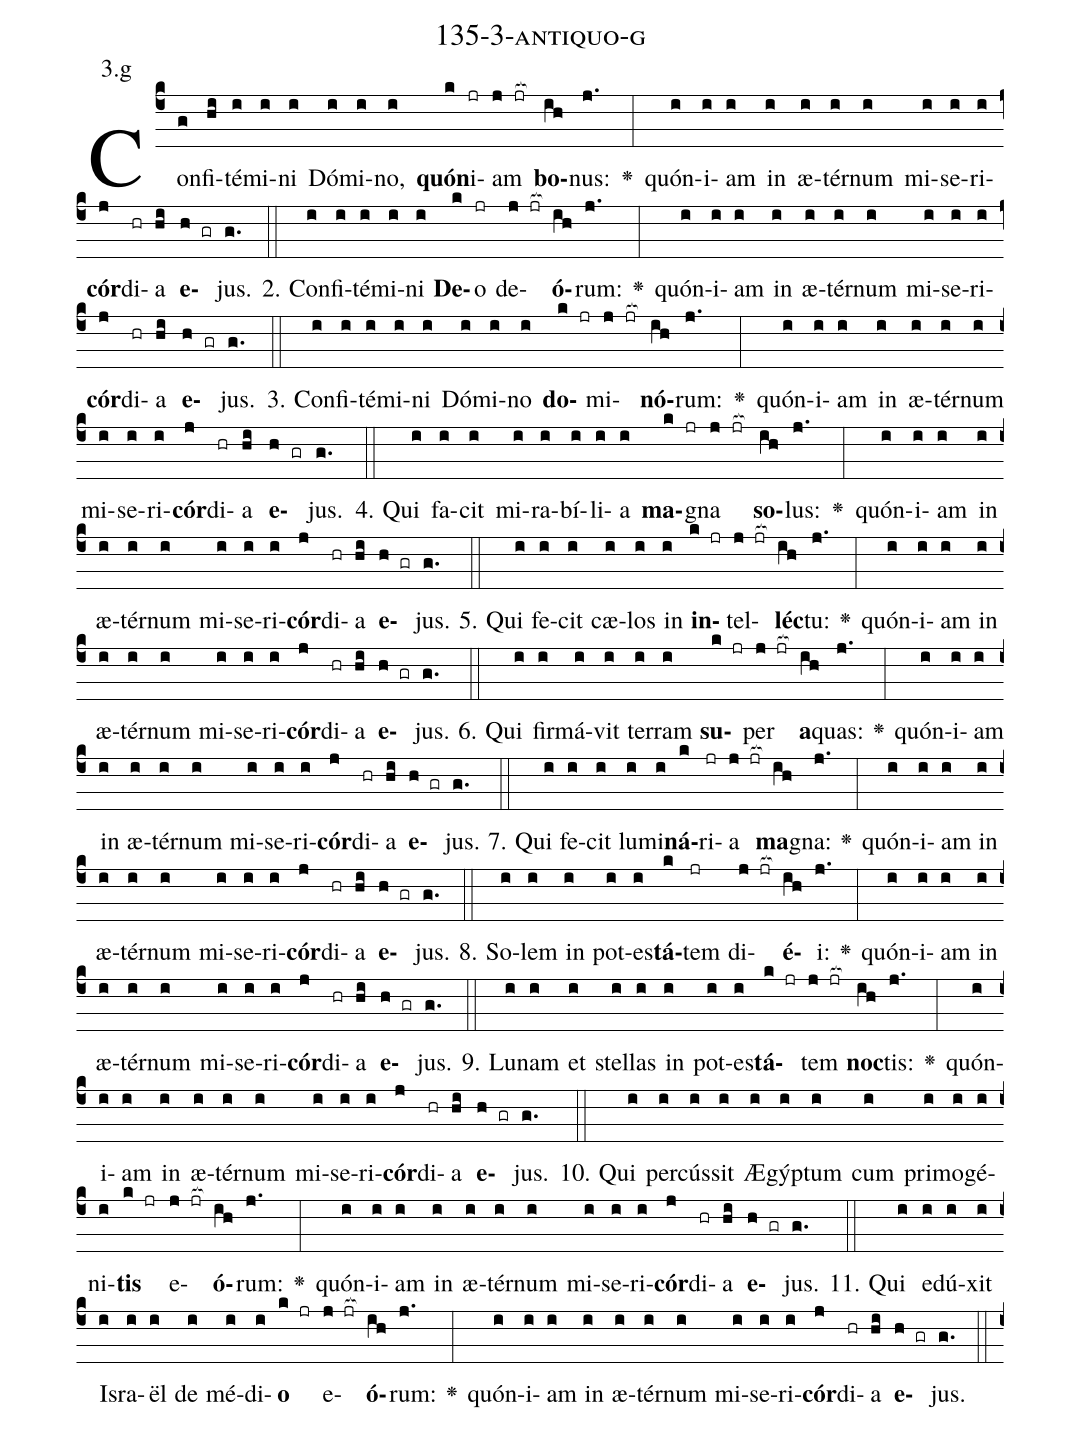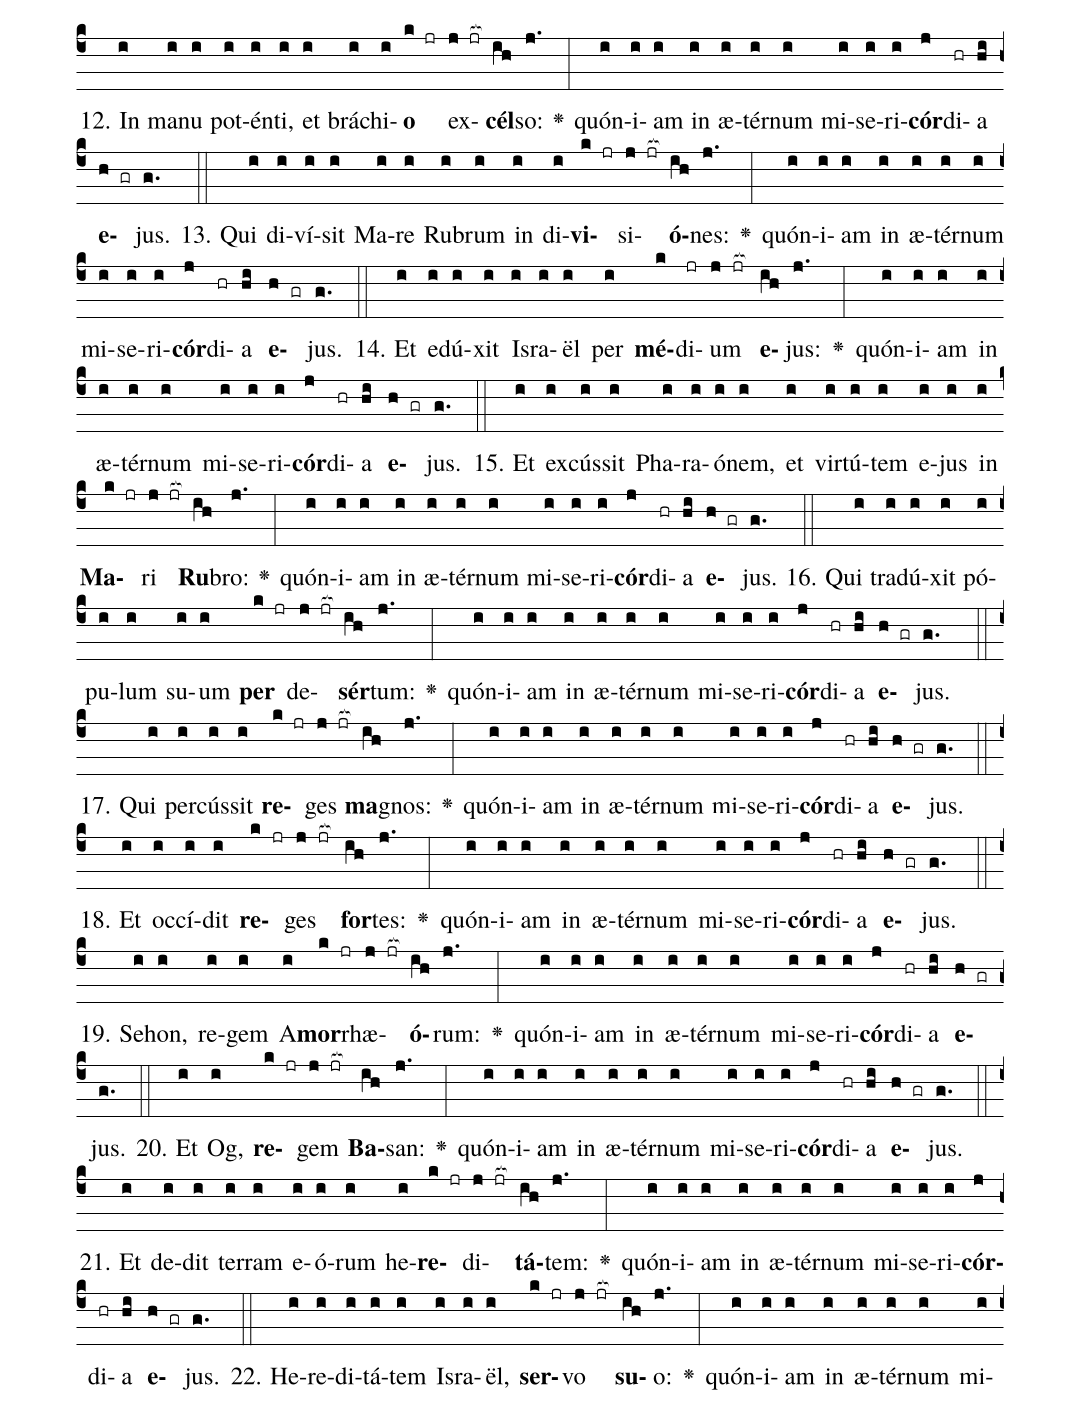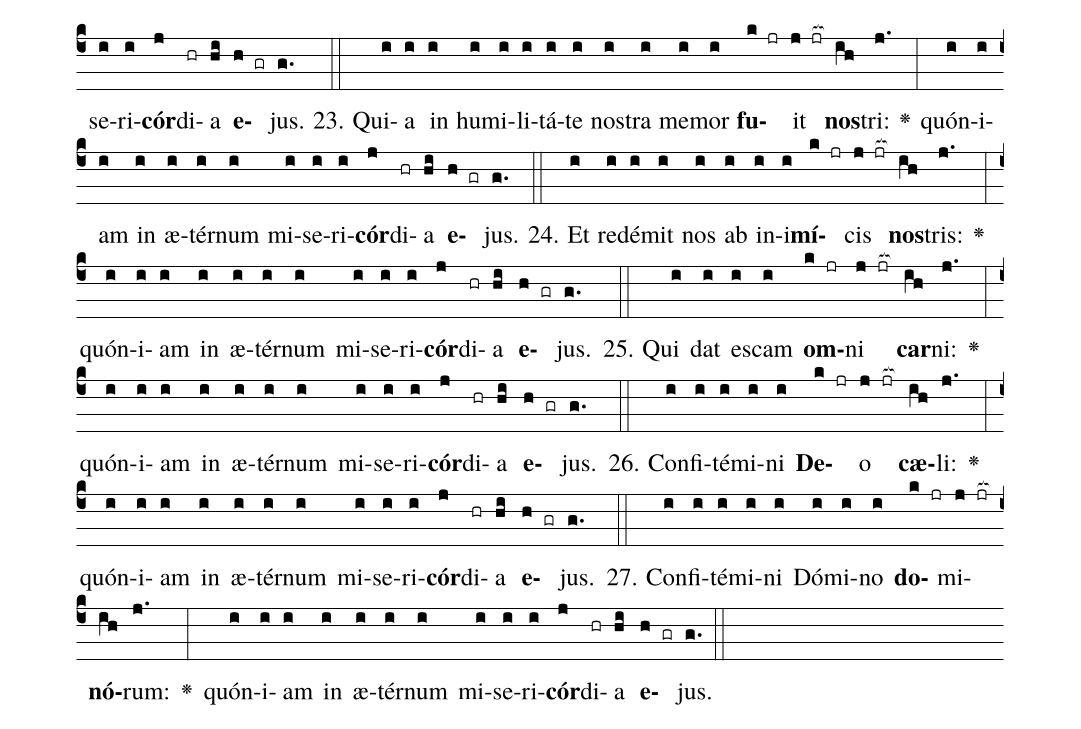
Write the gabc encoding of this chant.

name: 135-3-antiquo-g;
annotation: 3.g;
%%
(c4)Con(g)fi(hi)té(i)mi(i)ni(i) Dó(i)mi(i)no,(i) <b>quón</b>(k)i(jr)am(j jr[ocb:1{]) <b>bo</b>(ih[ocb:0}])nus:(j.) <v>\greheightstar</v>(:) quón(i)i(i)am(i) in(i) æ(i)tér(i)num(i) mi(i)se(i)ri(i)<b>cór</b>(j)di(hr)a(hi) <b>e</b>(h gr)jus.(g.) (::)
2. Con(i)fi(i)té(i)mi(i)ni(i) <b>De</b>(k)o(jr) de(j jr[ocb:1{])<b>ó</b>(ih[ocb:0}])rum:(j.) <v>\greheightstar</v>(:) quón(i)i(i)am(i) in(i) æ(i)tér(i)num(i) mi(i)se(i)ri(i)<b>cór</b>(j)di(hr)a(hi) <b>e</b>(h gr)jus.(g.) (::)
3. Con(i)fi(i)té(i)mi(i)ni(i) Dó(i)mi(i)no(i) <b>do</b>(k jr)mi(j jr[ocb:1{])<b>nó</b>(ih[ocb:0}])rum:(j.) <v>\greheightstar</v>(:) quón(i)i(i)am(i) in(i) æ(i)tér(i)num(i) mi(i)se(i)ri(i)<b>cór</b>(j)di(hr)a(hi) <b>e</b>(h gr)jus.(g.) (::)
4. Qui(i) fa(i)cit(i) mi(i)ra(i)bí(i)li(i)a(i) <b>ma</b>(k jr)gna(j jr[ocb:1{]) <b>so</b>(ih[ocb:0}])lus:(j.) <v>\greheightstar</v>(:) quón(i)i(i)am(i) in(i) æ(i)tér(i)num(i) mi(i)se(i)ri(i)<b>cór</b>(j)di(hr)a(hi) <b>e</b>(h gr)jus.(g.) (::)
5. Qui(i) fe(i)cit(i) cæ(i)los(i) in(i) <b>in</b>(k jr)tel(j jr[ocb:1{])<b>léc</b>(ih[ocb:0}])tu:(j.) <v>\greheightstar</v>(:) quón(i)i(i)am(i) in(i) æ(i)tér(i)num(i) mi(i)se(i)ri(i)<b>cór</b>(j)di(hr)a(hi) <b>e</b>(h gr)jus.(g.) (::)
6. Qui(i) fir(i)má(i)vit(i) ter(i)ram(i) <b>su</b>(k jr)per(j jr[ocb:1{]) <b>a</b>(ih[ocb:0}])quas:(j.) <v>\greheightstar</v>(:) quón(i)i(i)am(i) in(i) æ(i)tér(i)num(i) mi(i)se(i)ri(i)<b>cór</b>(j)di(hr)a(hi) <b>e</b>(h gr)jus.(g.) (::)
7. Qui(i) fe(i)cit(i) lu(i)mi(i)<b>ná</b>(k)ri(jr)a(j jr[ocb:1{]) <b>ma</b>(ih[ocb:0}])gna:(j.) <v>\greheightstar</v>(:) quón(i)i(i)am(i) in(i) æ(i)tér(i)num(i) mi(i)se(i)ri(i)<b>cór</b>(j)di(hr)a(hi) <b>e</b>(h gr)jus.(g.) (::)
8. So(i)lem(i) in(i) pot(i)es(i)<b>tá</b>(k)tem(jr) di(j jr[ocb:1{])<b>é</b>(ih[ocb:0}])i:(j.) <v>\greheightstar</v>(:) quón(i)i(i)am(i) in(i) æ(i)tér(i)num(i) mi(i)se(i)ri(i)<b>cór</b>(j)di(hr)a(hi) <b>e</b>(h gr)jus.(g.) (::)
9. Lu(i)nam(i) et(i) stel(i)las(i) in(i) pot(i)es(i)<b>tá</b>(k jr)tem(j jr[ocb:1{]) <b>noc</b>(ih[ocb:0}])tis:(j.) <v>\greheightstar</v>(:) quón(i)i(i)am(i) in(i) æ(i)tér(i)num(i) mi(i)se(i)ri(i)<b>cór</b>(j)di(hr)a(hi) <b>e</b>(h gr)jus.(g.) (::)
10. Qui(i) per(i)cús(i)sit(i) Æ(i)gýp(i)tum(i) cum(i) pri(i)mo(i)gé(i)ni(i)<b>tis</b>(k jr) e(j jr[ocb:1{])<b>ó</b>(ih[ocb:0}])rum:(j.) <v>\greheightstar</v>(:) quón(i)i(i)am(i) in(i) æ(i)tér(i)num(i) mi(i)se(i)ri(i)<b>cór</b>(j)di(hr)a(hi) <b>e</b>(h gr)jus.(g.) (::)
11. Qui(i) e(i)dú(i)xit(i) Is(i)ra(i)ël(i) de(i) mé(i)di(i)<b>o</b>(k jr) e(j jr[ocb:1{])<b>ó</b>(ih[ocb:0}])rum:(j.) <v>\greheightstar</v>(:) quón(i)i(i)am(i) in(i) æ(i)tér(i)num(i) mi(i)se(i)ri(i)<b>cór</b>(j)di(hr)a(hi) <b>e</b>(h gr)jus.(g.) (::)
12. In(i) ma(i)nu(i) pot(i)én(i)ti,(i) et(i) brá(i)chi(i)<b>o</b>(k jr) ex(j jr[ocb:1{])<b>cél</b>(ih[ocb:0}])so:(j.) <v>\greheightstar</v>(:) quón(i)i(i)am(i) in(i) æ(i)tér(i)num(i) mi(i)se(i)ri(i)<b>cór</b>(j)di(hr)a(hi) <b>e</b>(h gr)jus.(g.) (::)
13. Qui(i) di(i)ví(i)sit(i) Ma(i)re(i) Ru(i)brum(i) in(i) di(i)<b>vi</b>(k jr)si(j jr[ocb:1{])<b>ó</b>(ih[ocb:0}])nes:(j.) <v>\greheightstar</v>(:) quón(i)i(i)am(i) in(i) æ(i)tér(i)num(i) mi(i)se(i)ri(i)<b>cór</b>(j)di(hr)a(hi) <b>e</b>(h gr)jus.(g.) (::)
14. Et(i) e(i)dú(i)xit(i) Is(i)ra(i)ël(i) per(i) <b>mé</b>(k)di(jr)um(j jr[ocb:1{]) <b>e</b>(ih[ocb:0}])jus:(j.) <v>\greheightstar</v>(:) quón(i)i(i)am(i) in(i) æ(i)tér(i)num(i) mi(i)se(i)ri(i)<b>cór</b>(j)di(hr)a(hi) <b>e</b>(h gr)jus.(g.) (::)
15. Et(i) ex(i)cús(i)sit(i) Pha(i)ra(i)ó(i)nem,(i) et(i) vir(i)tú(i)tem(i) e(i)jus(i) in(i) <b>Ma</b>(k jr)ri(j jr[ocb:1{]) <b>Ru</b>(ih[ocb:0}])bro:(j.) <v>\greheightstar</v>(:) quón(i)i(i)am(i) in(i) æ(i)tér(i)num(i) mi(i)se(i)ri(i)<b>cór</b>(j)di(hr)a(hi) <b>e</b>(h gr)jus.(g.) (::)
16. Qui(i) tra(i)dú(i)xit(i) pó(i)pu(i)lum(i) su(i)um(i) <b>per</b>(k jr) de(j jr[ocb:1{])<b>sér</b>(ih[ocb:0}])tum:(j.) <v>\greheightstar</v>(:) quón(i)i(i)am(i) in(i) æ(i)tér(i)num(i) mi(i)se(i)ri(i)<b>cór</b>(j)di(hr)a(hi) <b>e</b>(h gr)jus.(g.) (::)
17. Qui(i) per(i)cús(i)sit(i) <b>re</b>(k jr)ges(j jr[ocb:1{]) <b>ma</b>(ih[ocb:0}])gnos:(j.) <v>\greheightstar</v>(:) quón(i)i(i)am(i) in(i) æ(i)tér(i)num(i) mi(i)se(i)ri(i)<b>cór</b>(j)di(hr)a(hi) <b>e</b>(h gr)jus.(g.) (::)
18. Et(i) oc(i)cí(i)dit(i) <b>re</b>(k jr)ges(j jr[ocb:1{]) <b>for</b>(ih[ocb:0}])tes:(j.) <v>\greheightstar</v>(:) quón(i)i(i)am(i) in(i) æ(i)tér(i)num(i) mi(i)se(i)ri(i)<b>cór</b>(j)di(hr)a(hi) <b>e</b>(h gr)jus.(g.) (::)
19. Se(i)hon,(i) re(i)gem(i) A(i)<b>mor</b>(k jr)rhæ(j jr[ocb:1{])<b>ó</b>(ih[ocb:0}])rum:(j.) <v>\greheightstar</v>(:) quón(i)i(i)am(i) in(i) æ(i)tér(i)num(i) mi(i)se(i)ri(i)<b>cór</b>(j)di(hr)a(hi) <b>e</b>(h gr)jus.(g.) (::)
20. Et(i) Og,(i) <b>re</b>(k jr)gem(j jr[ocb:1{]) <b>Ba</b>(ih[ocb:0}])san:(j.) <v>\greheightstar</v>(:) quón(i)i(i)am(i) in(i) æ(i)tér(i)num(i) mi(i)se(i)ri(i)<b>cór</b>(j)di(hr)a(hi) <b>e</b>(h gr)jus.(g.) (::)
21. Et(i) de(i)dit(i) ter(i)ram(i) e(i)ó(i)rum(i) he(i)<b>re</b>(k jr)di(j jr[ocb:1{])<b>tá</b>(ih[ocb:0}])tem:(j.) <v>\greheightstar</v>(:) quón(i)i(i)am(i) in(i) æ(i)tér(i)num(i) mi(i)se(i)ri(i)<b>cór</b>(j)di(hr)a(hi) <b>e</b>(h gr)jus.(g.) (::)
22. He(i)re(i)di(i)tá(i)tem(i) Is(i)ra(i)ël,(i) <b>ser</b>(k jr)vo(j jr[ocb:1{]) <b>su</b>(ih[ocb:0}])o:(j.) <v>\greheightstar</v>(:) quón(i)i(i)am(i) in(i) æ(i)tér(i)num(i) mi(i)se(i)ri(i)<b>cór</b>(j)di(hr)a(hi) <b>e</b>(h gr)jus.(g.) (::)
23. Qui(i)a(i) in(i) hu(i)mi(i)li(i)tá(i)te(i) nos(i)tra(i) me(i)mor(i) <b>fu</b>(k jr)it(j jr[ocb:1{]) <b>nos</b>(ih[ocb:0}])tri:(j.) <v>\greheightstar</v>(:) quón(i)i(i)am(i) in(i) æ(i)tér(i)num(i) mi(i)se(i)ri(i)<b>cór</b>(j)di(hr)a(hi) <b>e</b>(h gr)jus.(g.) (::)
24. Et(i) red(i)é(i)mit(i) nos(i) ab(i) in(i)i(i)<b>mí</b>(k jr)cis(j jr[ocb:1{]) <b>nos</b>(ih[ocb:0}])tris:(j.) <v>\greheightstar</v>(:) quón(i)i(i)am(i) in(i) æ(i)tér(i)num(i) mi(i)se(i)ri(i)<b>cór</b>(j)di(hr)a(hi) <b>e</b>(h gr)jus.(g.) (::)
25. Qui(i) dat(i) es(i)cam(i) <b>om</b>(k jr)ni(j jr[ocb:1{]) <b>car</b>(ih[ocb:0}])ni:(j.) <v>\greheightstar</v>(:) quón(i)i(i)am(i) in(i) æ(i)tér(i)num(i) mi(i)se(i)ri(i)<b>cór</b>(j)di(hr)a(hi) <b>e</b>(h gr)jus.(g.) (::)
26. Con(i)fi(i)té(i)mi(i)ni(i) <b>De</b>(k jr)o(j jr[ocb:1{]) <b>cæ</b>(ih[ocb:0}])li:(j.) <v>\greheightstar</v>(:) quón(i)i(i)am(i) in(i) æ(i)tér(i)num(i) mi(i)se(i)ri(i)<b>cór</b>(j)di(hr)a(hi) <b>e</b>(h gr)jus.(g.) (::)
27. Con(i)fi(i)té(i)mi(i)ni(i) Dó(i)mi(i)no(i) <b>do</b>(k jr)mi(j jr[ocb:1{])<b>nó</b>(ih[ocb:0}])rum:(j.) <v>\greheightstar</v>(:) quón(i)i(i)am(i) in(i) æ(i)tér(i)num(i) mi(i)se(i)ri(i)<b>cór</b>(j)di(hr)a(hi) <b>e</b>(h gr)jus.(g.) (::)
